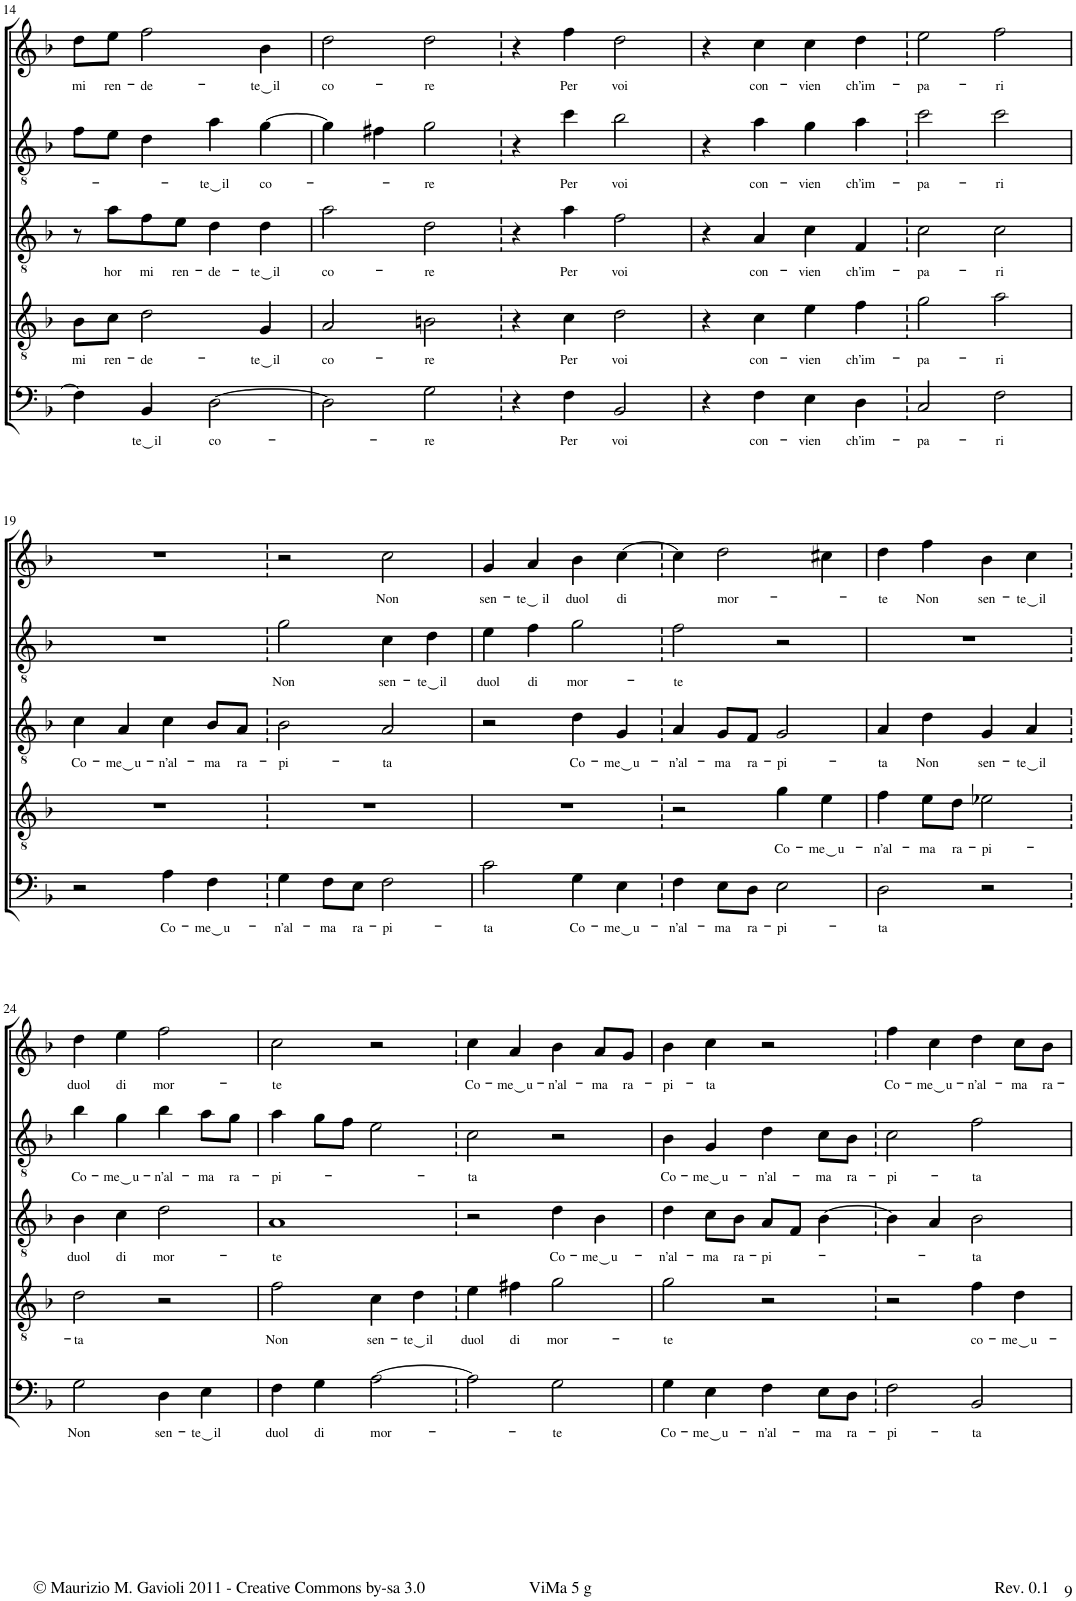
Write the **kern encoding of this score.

**kern	**text	**kern	**text	**kern	**text	**kern	**text	**kern	**text
*part5	*part5	*part4	*part4	*part3	*part3	*part2	*part2	*part1	*part1
*staff5	*staff5	*staff4	*staff4	*staff3	*staff3	*staff2	*staff2	*staff1	*staff1
*I"Voice	*	*I"Voice	*	*I"Voice	*	*I"Voice	*	*I"Voice	*
*I'Vc	*	*I'Vc	*	*	*	*	*	*	*
!!LO:PB:g=z
*clefF4	*	*clefGv2	*	*clefGv2	*	*clefGv2	*	*clefG2	*
*k[b-]	*	*k[b-]	*	*k[b-]	*	*k[b-]	*	*k[b-]	*
*M4/4	*	*M4/4	*	*M4/4	*	*M4/4	*	*M4/4	*
*met(c)	*	*met(c)	*	*met(c)	*	*met(c)	*	*met(c)	*
=14	=14	=14	=14	=14	=14	=14	=14	=14	=14
!	!	!	!LO:LY:b	!	!	!	!	!	!LO:LY:b
4F\]	.	8B-\L	mi	8r	.	8f\L	.	8dd\L	mi
!	!	!	!LO:LY:b	!	!LO:LY:b	!	!	!	!LO:LY:b
.	.	8c\J	ren-	8a\L	hor	8e\J	.	8ee\J	ren-
!	!LO:LY:b	!	!LO:LY:b	!	!LO:LY:b	!	!	!	!LO:LY:b
4BB-/	te‿il	2d\	-de-	8f\	mi	4d\	.	2ff\	-de-
!	!	!	!	!	!LO:LY:b	!	!	!	!
.	.	.	.	8e\J	ren-	.	.	.	.
!	!LO:LY:b	!	!	!	!LO:LY:b	!	!LO:LY:b	!	!
[2D\	co-	.	.	4d\	-de-	4a\	-te‿il	.	.
!	!	!	!LO:LY:b	!	!LO:LY:b	!	!LO:LY:b	!	!LO:LY:b
.	.	4G/	-te‿il	4d\	-te‿il	[4g\	co-	4b-\	-te‿il
=15	=15	=15	=15	=15	=15	=15	=15	=15	=15
!	!	!	!LO:LY:b	!	!LO:LY:b	!	!	!	!LO:LY:b
2D\]	.	2A/	co-	2a\	co-	4g\]	.	2dd\	co-
.	.	.	.	.	.	4f#X\	.	.	.
!	!LO:LY:b	!	!LO:LY:b	!	!LO:LY:b	!	!LO:LY:b	!	!LO:LY:b
2G\	-re	2Bn\	-re	2d\	-re	2g\	-re	2dd\	-re
=16	=16	=16	=16	=16	=16	=16	=16	=16	=16
4r	.	4r	.	4r	.	4r	.	4r	.
!	!LO:LY:b	!	!LO:LY:b	!	!LO:LY:b	!	!LO:LY:b	!	!LO:LY:b
4F\	Per	4c\	Per	4a\	Per	4cc\	Per	4ff\	Per
!	!LO:LY:b	!	!LO:LY:b	!	!LO:LY:b	!	!LO:LY:b	!	!LO:LY:b
2BB-/	voi	2d\	voi	2f\	voi	2b-\	voi	2dd\	voi
=17	=17	=17	=17	=17	=17	=17	=17	=17	=17
4r	.	4r	.	4r	.	4r	.	4r	.
!	!LO:LY:b	!	!LO:LY:b	!	!LO:LY:b	!	!LO:LY:b	!	!LO:LY:b
4F\	con-	4c\	con-	4A/	con-	4a\	con-	4cc\	con-
!	!LO:LY:b	!	!LO:LY:b	!	!LO:LY:b	!	!LO:LY:b	!	!LO:LY:b
4E\	-vien	4e\	-vien	4c\	-vien	4g\	-vien	4cc\	-vien
!	!LO:LY:b	!	!LO:LY:b	!	!LO:LY:b	!	!LO:LY:b	!	!LO:LY:b
4D\	ch’im-	4f\	ch’im-	4F/	ch’im-	4a\	ch’im-	4dd\	ch’im-
=18	=18	=18	=18	=18	=18	=18	=18	=18	=18
!	!LO:LY:b	!	!LO:LY:b	!	!LO:LY:b	!	!LO:LY:b	!	!LO:LY:b
2C/	-pa-	2g\	-pa-	2c\	-pa-	2cc\	-pa-	2ee\	-pa-
!	!LO:LY:b	!	!LO:LY:b	!	!LO:LY:b	!	!LO:LY:b	!	!LO:LY:b
2F\	-ri	2a\	-ri	2c\	-ri	2cc\	-ri	2ff\	-ri
!!LO:LB:g=z
=19	=19	=19	=19	=19	=19	=19	=19	=19	=19
!	!	!	!	!	!LO:LY:b	!	!	!	!
2r	.	1r	.	4c\	Co-	1r	.	1r	.
!	!	!	!	!	!LO:LY:b	!	!	!	!
.	.	.	.	4A/	-me‿u-	.	.	.	.
!	!LO:LY:b	!	!	!	!LO:LY:b	!	!	!	!
4A\	Co-	.	.	4c\	-n’al-	.	.	.	.
!	!LO:LY:b	!	!	!	!LO:LY:b	!	!	!	!
4F\	-me‿u-	.	.	8B-/L	-ma	.	.	.	.
!	!	!	!	!	!LO:LY:b	!	!	!	!
.	.	.	.	8A/J	ra-	.	.	.	.
=20	=20	=20	=20	=20	=20	=20	=20	=20	=20
!	!LO:LY:b	!	!	!	!LO:LY:b	!	!LO:LY:b	!	!
4G\	-n’al-	1r	.	2B-\	-pi-	2g\	Non	2r	.
!	!LO:LY:b	!	!	!	!	!	!	!	!
8F\L	-ma	.	.	.	.	.	.	.	.
!	!LO:LY:b	!	!	!	!	!	!	!	!
8E\J	ra-	.	.	.	.	.	.	.	.
!	!LO:LY:b	!	!	!	!LO:LY:b	!	!LO:LY:b	!	!LO:LY:b
2F\	-pi-	.	.	2A/	-ta	4c\	sen-	2cc\	Non
!	!	!	!	!	!	!	!LO:LY:b	!	!
.	.	.	.	.	.	4d\	-te‿il	.	.
=21	=21	=21	=21	=21	=21	=21	=21	=21	=21
!	!LO:LY:b	!	!	!	!	!	!LO:LY:b	!	!LO:LY:b
2c\	-ta	1r	.	2r	.	4e\	duol	4g/	sen-
!	!	!	!	!	!	!	!LO:LY:b	!	!LO:LY:b
.	.	.	.	.	.	4f\	di	4a/	-te‿ il
!	!LO:LY:b	!	!	!	!LO:LY:b	!	!LO:LY:b	!	!LO:LY:b
4G\	Co-	.	.	4d\	Co-	2g\	mor-	4b-\	duol
!	!LO:LY:b	!	!	!	!LO:LY:b	!	!	!	!LO:LY:b
4E\	-me‿u-	.	.	4G/	-me‿u-	.	.	[4cc\	di
=22	=22	=22	=22	=22	=22	=22	=22	=22	=22
!	!LO:LY:b	!	!	!	!LO:LY:b	!	!LO:LY:b	!	!
4F\	-n’al-	2r	.	4A/	-n’al-	2f\	-te	4cc\]	.
!	!LO:LY:b	!	!	!	!LO:LY:b	!	!	!	!LO:LY:b
8E\L	-ma	.	.	8G/L	-ma	.	.	2dd\	mor-
!	!LO:LY:b	!	!	!	!LO:LY:b	!	!	!	!
8D\J	ra-	.	.	8F/J	ra-	.	.	.	.
!	!LO:LY:b	!	!LO:LY:b	!	!LO:LY:b	!	!	!	!
2E\	-pi-	4g\	Co-	2G/	-pi-	2r	.	.	.
!	!	!	!LO:LY:b	!	!	!	!	!	!
.	.	4e\	-me‿u-	.	.	.	.	4cc#X\	.
=23	=23	=23	=23	=23	=23	=23	=23	=23	=23
!	!LO:LY:b	!	!LO:LY:b	!	!LO:LY:b	!	!	!	!LO:LY:b
2D\	-ta	4f\	-n’al-	4A/	-ta	1r	.	4dd\	-te
!	!	!	!LO:LY:b	!	!LO:LY:b	!	!	!	!LO:LY:b
.	.	8e\L	-ma	4d\	Non	.	.	4ff\	Non
!	!	!	!LO:LY:b	!	!	!	!	!	!
.	.	8d\J	ra-	.	.	.	.	.	.
!	!	!	!LO:LY:b	!	!LO:LY:b	!	!	!	!LO:LY:b
2r	.	2e-X\	-pi-	4G/	sen-	.	.	4b-\	sen-
!	!	!	!	!	!LO:LY:b	!	!	!	!LO:LY:b
.	.	.	.	4A/	-te‿il	.	.	4cc\	-te‿il
!!LO:LB:g=z
=24	=24	=24	=24	=24	=24	=24	=24	=24	=24
!	!LO:LY:b	!	!LO:LY:b	!	!LO:LY:b	!	!LO:LY:b	!	!LO:LY:b
2G\	Non	2d\	-ta	4B-\	duol	4b-\	Co-	4dd\	duol
!	!	!	!	!	!LO:LY:b	!	!LO:LY:b	!	!LO:LY:b
.	.	.	.	4c\	di	4g\	-me‿u-	4ee\	di
!	!LO:LY:b	!	!	!	!LO:LY:b	!	!LO:LY:b	!	!LO:LY:b
4D\	sen-	2r	.	2d\	mor-	4b-\	-n’al-	2ff\	mor-
!	!LO:LY:b	!	!	!	!	!	!LO:LY:b	!	!
4E\	-te‿il	.	.	.	.	8a\L	-ma	.	.
!	!	!	!	!	!	!	!LO:LY:b	!	!
.	.	.	.	.	.	8g\J	ra-	.	.
=25	=25	=25	=25	=25	=25	=25	=25	=25	=25
!	!LO:LY:b	!	!LO:LY:b	!	!LO:LY:b	!	!LO:LY:b	!	!LO:LY:b
4F\	duol	2f\	Non	1A	-te	4a\	-pi-	2cc\	-te
!	!LO:LY:b	!	!	!	!	!	!	!	!
4G\	di	.	.	.	.	8g\L	.	.	.
.	.	.	.	.	.	8f\J	.	.	.
!	!LO:LY:b	!	!LO:LY:b	!	!	!	!	!	!
[2A\	mor-	4c\	sen-	.	.	2e\	.	2r	.
!	!	!	!LO:LY:b	!	!	!	!	!	!
.	.	4d\	-te‿il	.	.	.	.	.	.
=26	=26	=26	=26	=26	=26	=26	=26	=26	=26
!	!	!	!LO:LY:b	!	!	!	!LO:LY:b	!	!LO:LY:b
2A\]	.	4e\	duol	2r	.	2c\	-ta	4cc\	Co-
!	!	!	!LO:LY:b	!	!	!	!	!	!LO:LY:b
.	.	4f#X\	di	.	.	.	.	4a/	-me‿u-
!	!LO:LY:b	!	!LO:LY:b	!	!LO:LY:b	!	!	!	!LO:LY:b
2G\	-te	2g\	mor-	4d\	Co-	2r	.	4b-\	-n’al-
!	!	!	!	!	!LO:LY:b	!	!	!	!LO:LY:b
.	.	.	.	4B-\	-me‿u-	.	.	8a/L	-ma
!	!	!	!	!	!	!	!	!	!LO:LY:b
.	.	.	.	.	.	.	.	8g/J	ra-
=27	=27	=27	=27	=27	=27	=27	=27	=27	=27
!	!LO:LY:b	!	!LO:LY:b	!	!LO:LY:b	!	!LO:LY:b	!	!LO:LY:b
4G\	Co-	2g\	-te	4d\	-n’al-	4B-\	Co-	4b-\	-pi-
!	!LO:LY:b	!	!	!	!LO:LY:b	!	!LO:LY:b	!	!LO:LY:b
4E\	-me‿u-	.	.	8c\L	-ma	4G/	-me‿u-	4cc\	-ta
!	!	!	!	!	!LO:LY:b	!	!	!	!
.	.	.	.	8B-\J	ra-	.	.	.	.
!	!LO:LY:b	!	!	!	!LO:LY:b	!	!LO:LY:b	!	!
4F\	-n’al-	2r	.	8A/L	-pi-	4d\	-n’al-	2r	.
.	.	.	.	8F/J	.	.	.	.	.
!	!LO:LY:b	!	!	!	!	!	!LO:LY:b	!	!
8E\L	-ma	.	.	[4B-\	.	8c\L	-ma	.	.
!	!LO:LY:b	!	!	!	!	!	!LO:LY:b	!	!
8D\J	ra-	.	.	.	.	8B-\J	ra-	.	.
=28	=28	=28	=28	=28	=28	=28	=28	=28	=28
!	!LO:LY:b	!	!	!	!	!	!LO:LY:b	!	!LO:LY:b
2F\	-pi-	2r	.	4B-\]	.	2c\	-pi-	4ff\	Co-
!	!	!	!	!	!	!	!	!	!LO:LY:b
.	.	.	.	4A/	.	.	.	4cc\	-me‿u-
!	!LO:LY:b	!	!LO:LY:b	!	!LO:LY:b	!	!LO:LY:b	!	!LO:LY:b
2BB-/	-ta	4f\	co-	2B-\	-ta	2f\	-ta	4dd\	-n’al-
!	!	!	!LO:LY:b	!	!	!	!	!	!LO:LY:b
.	.	4d\	-me‿u-	.	.	.	.	8cc\L	-ma
!	!	!	!	!	!	!	!	!	!LO:LY:b
.	.	.	.	.	.	.	.	8b-\J	ra-
=	=	=	=	=	=	=	=	=	=
*-	*-	*-	*-	*-	*-	*-	*-	*-	*-
